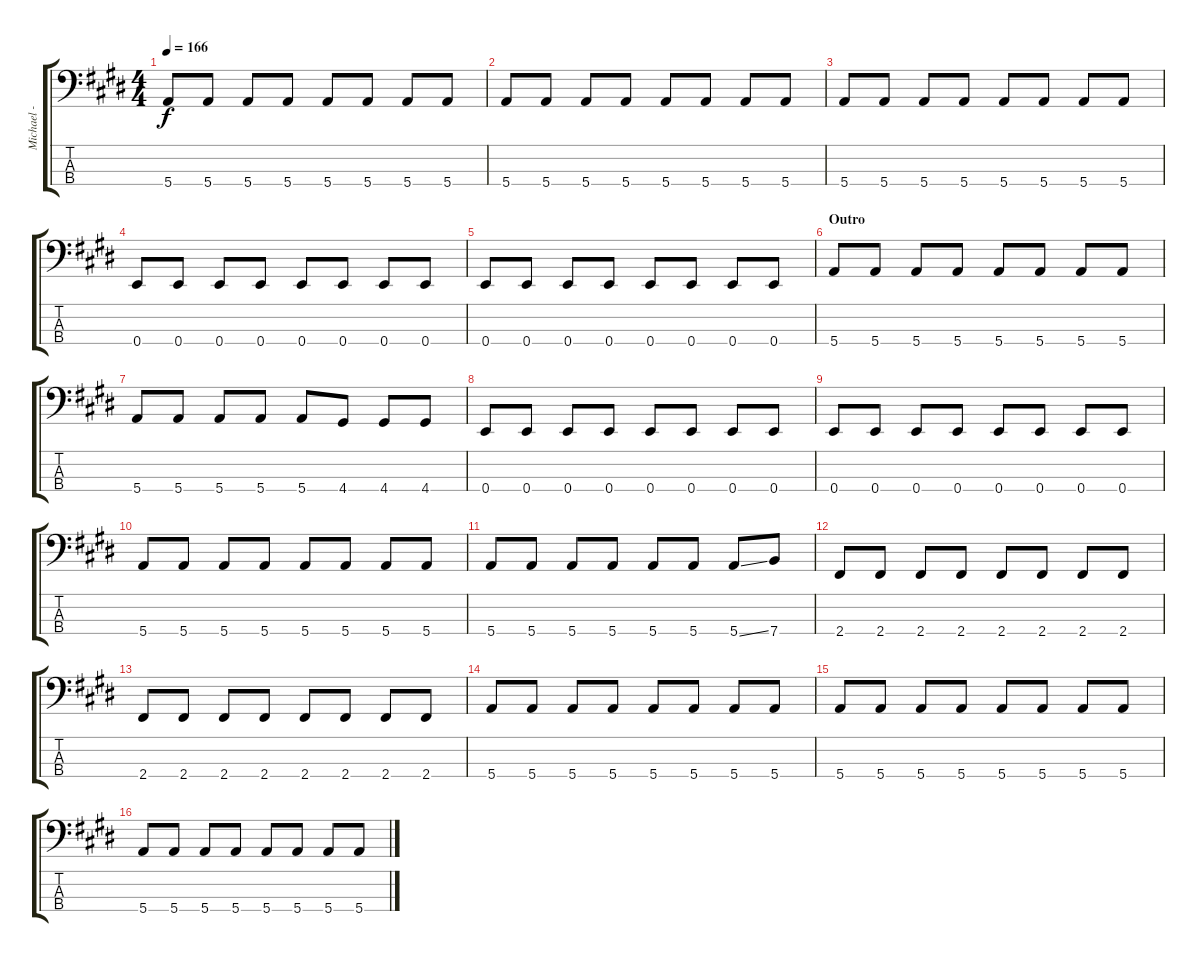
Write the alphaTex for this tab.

\track ("Michael - Bass" "Michael - ") {instrument electricbassfinger}
\staff {score tabs}
\tuning (G2 D2 A1 E1) {hide}
\ts (4 4)
\tempo 166
\clef f4
\ks e
5.4.8{dy f} 5.4.8 5.4.8 5.4.8 5.4.8 5.4.8 5.4.8 5.4.8 |
5.4.8 5.4.8 5.4.8 5.4.8 5.4.8 5.4.8 5.4.8 5.4.8 |
5.4.8 5.4.8 5.4.8 5.4.8 5.4.8 5.4.8 5.4.8 5.4.8 |
0.4.8 0.4.8 0.4.8 0.4.8 0.4.8 0.4.8 0.4.8 0.4.8 |
0.4.8 0.4.8 0.4.8 0.4.8 0.4.8 0.4.8 0.4.8 0.4.8 |
\section ("" "Outro")
5.4.8 5.4.8 5.4.8 5.4.8 5.4.8 5.4.8 5.4.8 5.4.8 |
5.4.8 5.4.8 5.4.8 5.4.8 5.4.8 4.4.8 4.4.8 4.4.8 |
0.4.8 0.4.8 0.4.8 0.4.8 0.4.8 0.4.8 0.4.8 0.4.8 |
0.4.8 0.4.8 0.4.8 0.4.8 0.4.8 0.4.8 0.4.8 0.4.8 |
5.4.8 5.4.8 5.4.8 5.4.8 5.4.8 5.4.8 5.4.8 5.4.8 |
5.4.8 5.4.8 5.4.8 5.4.8 5.4.8 5.4.8 5.4{ss}.8 7.4.8 |
2.4.8 2.4.8 2.4.8 2.4.8 2.4.8 2.4.8 2.4.8 2.4.8 |
2.4.8 2.4.8 2.4.8 2.4.8 2.4.8 2.4.8 2.4.8 2.4.8 |
5.4.8 5.4.8 5.4.8 5.4.8 5.4.8 5.4.8 5.4.8 5.4.8 |
5.4.8 5.4.8 5.4.8 5.4.8 5.4.8 5.4.8 5.4.8 5.4.8 |
5.4.8 5.4.8 5.4.8 5.4.8 5.4.8 5.4.8 5.4.8 5.4.8
